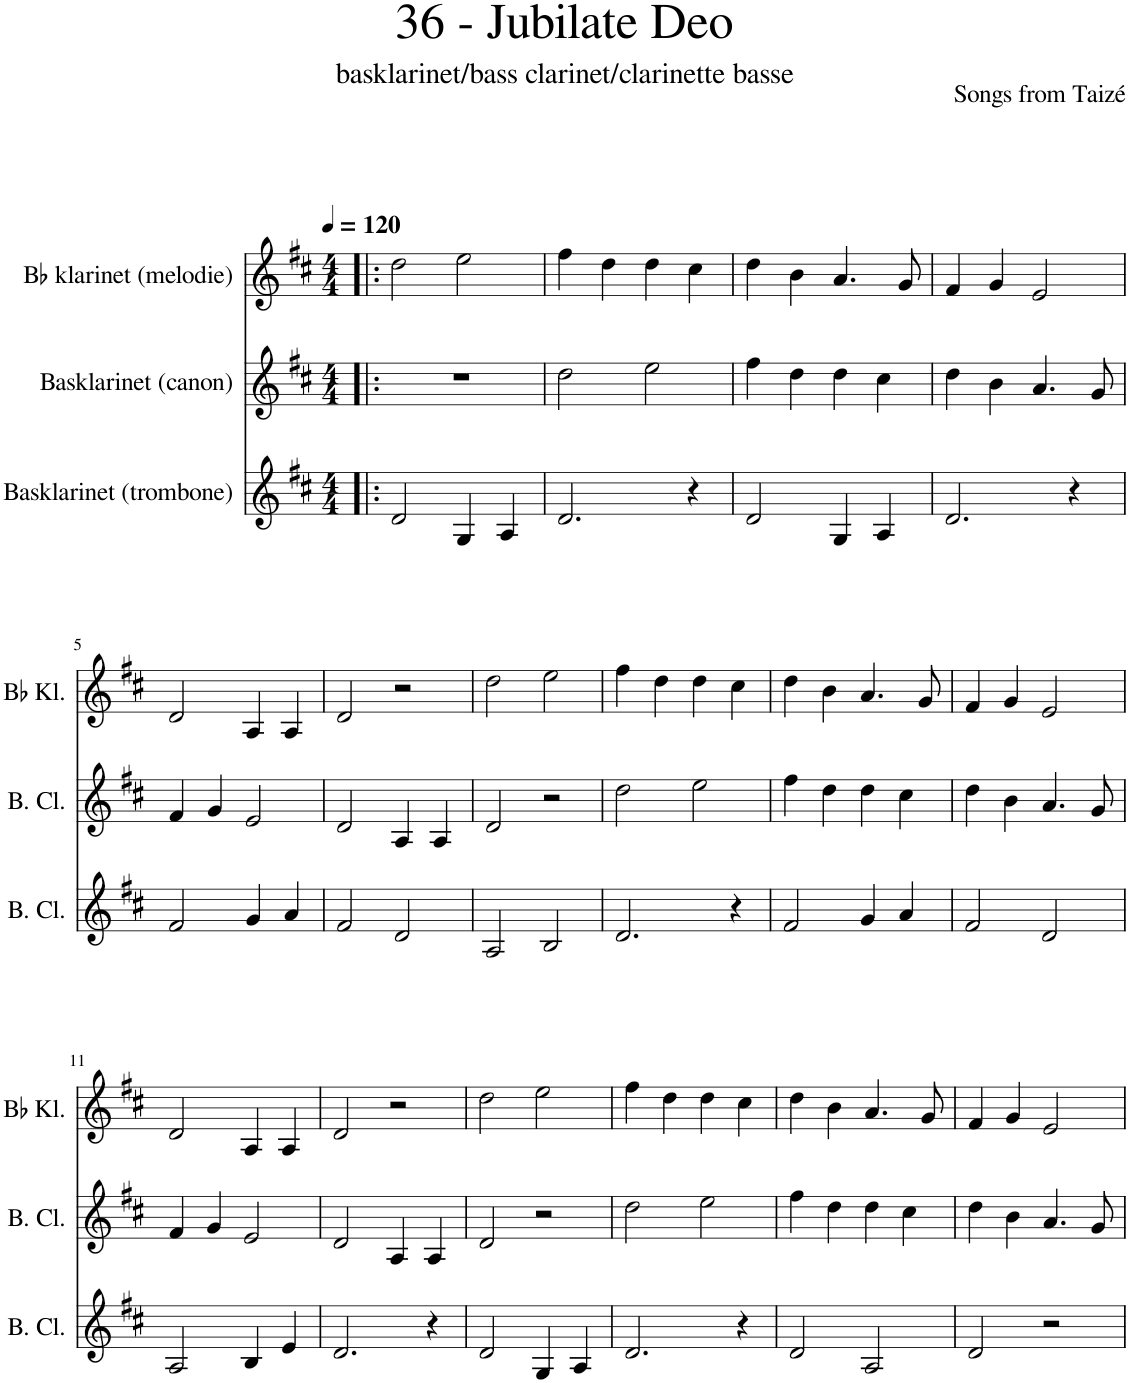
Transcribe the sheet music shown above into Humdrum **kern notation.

**kern	**kern	**kern
*part3	*part2	*part1
*staff3	*staff2	*staff1
*I"Basklarinet (trombone)	*I"Basklarinet (canon)	*I"Bb klarinet (melodie)
*	*	*I'Bb Kl.
*clefG2	*clefG2	*clefG2
*Trd8c14	*Trd8c14	*Trd1c2
*k[f#c#]	*k[f#c#]	*k[f#c#]
*M4/4	*M4/4	*M4/4
*MM120	*MM120	*MM120
=1!|:	=1!|:	=1!|:
2d/	1r	2dd\
4G/	.	2ee\
4A/	.	.
=2	=2	=2
2.d/	2dd\	4ff#\
.	.	4dd\
.	2ee\	4dd\
4r	.	4cc#\
=3	=3	=3
2d/	4ff#\	4dd\
.	4dd\	4b\
4G/	4dd\	4.a/
4A/	4cc#\	.
.	.	8g/
=4	=4	=4
2.d/	4dd\	4f#/
.	4b\	4g/
.	4.a/	2e/
4r	.	.
.	8g/	.
!!LO:LB:g=z
=5	=5	=5
2f#/	4f#/	2d/
.	4g/	.
4g/	2e/	4A/
4a/	.	4A/
=6	=6	=6
2f#/	2d/	2d/
2d/	4A/	2r
.	4A/	.
=7	=7	=7
2A/	2d/	2dd\
2B/	2r	2ee\
=8	=8	=8
2.d/	2dd\	4ff#\
.	.	4dd\
.	2ee\	4dd\
4r	.	4cc#\
=9	=9	=9
2f#/	4ff#\	4dd\
.	4dd\	4b\
4g/	4dd\	4.a/
4a/	4cc#\	.
.	.	8g/
=10	=10	=10
2f#/	4dd\	4f#/
.	4b\	4g/
2d/	4.a/	2e/
.	8g/	.
!!LO:LB:g=z
=11	=11	=11
2A/	4f#/	2d/
.	4g/	.
4B/	2e/	4A/
4e/	.	4A/
=12	=12	=12
2.d/	2d/	2d/
.	4A/	2r
4r	4A/	.
=13	=13	=13
2d/	2d/	2dd\
4G/	2r	2ee\
4A/	.	.
=14	=14	=14
2.d/	2dd\	4ff#\
.	.	4dd\
.	2ee\	4dd\
4r	.	4cc#\
=15	=15	=15
2d/	4ff#\	4dd\
.	4dd\	4b\
2A/	4dd\	4.a/
.	4cc#\	.
.	.	8g/
=16	=16	=16
2d/	4dd\	4f#/
.	4b\	4g/
2r	4.a/	2e/
.	8g/	.
=	=	=
*-	*-	*-
